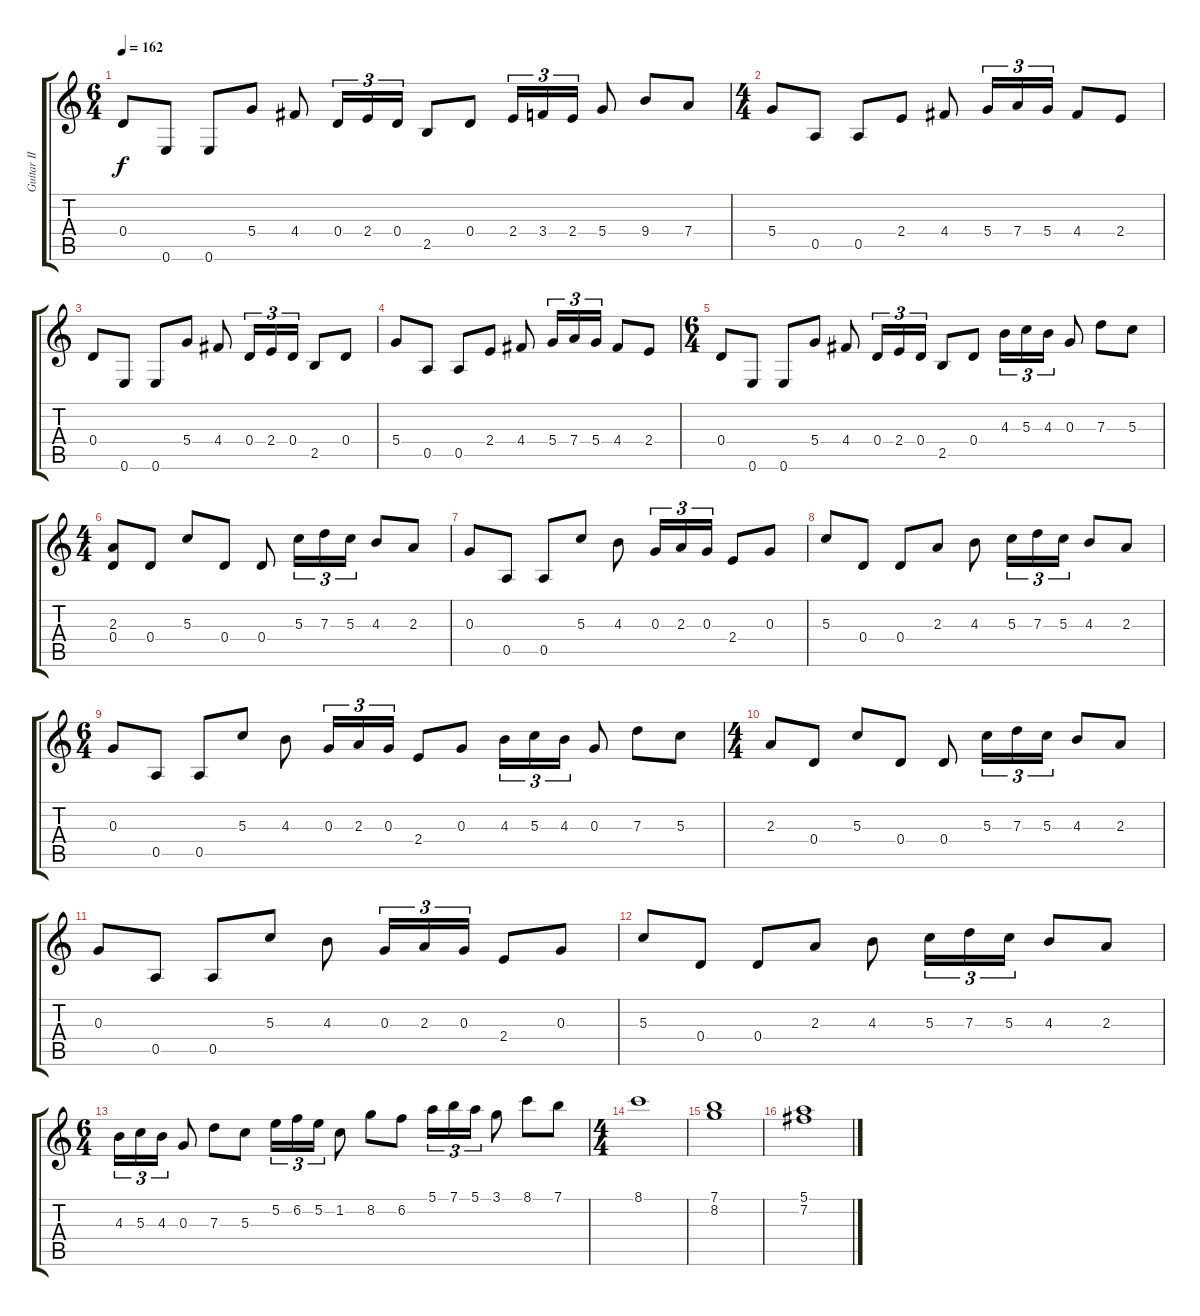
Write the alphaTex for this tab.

\track ("Guitar II" "Guitar II") {instrument distortionguitar}
\staff {score tabs}
\tuning (E4 B3 G3 D3 A2 E2) {hide}
\ts (6 4)
\tempo 162
\clef g2
\ks c
0.4.8{dy f} 0.6.8 0.6.8 5.4.8 4.4.8 0.4.16{tu (3 2)} 2.4.16{tu (3 2)} 0.4.16{tu (3 2)} 2.5.8 0.4.8 2.4.16{tu (3 2)} 3.4.16{tu (3 2)} 2.4.16{tu (3 2)} 5.4.8 9.4.8 7.4.8 |
\ts (4 4)
5.4.8 0.5.8 0.5.8 2.4.8 4.4.8 5.4.16{tu (3 2)} 7.4.16{tu (3 2)} 5.4.16{tu (3 2)} 4.4.8 2.4.8 |
0.4.8 0.6.8 0.6.8 5.4.8 4.4.8 0.4.16{tu (3 2)} 2.4.16{tu (3 2)} 0.4.16{tu (3 2)} 2.5.8 0.4.8 |
5.4.8 0.5.8 0.5.8 2.4.8 4.4.8 5.4.16{tu (3 2)} 7.4.16{tu (3 2)} 5.4.16{tu (3 2)} 4.4.8 2.4.8 |
\ts (6 4)
0.4.8 0.6.8 0.6.8 5.4.8 4.4.8 0.4.16{tu (3 2)} 2.4.16{tu (3 2)} 0.4.16{tu (3 2)} 2.5.8 0.4.8 4.3.16{tu (3 2)} 5.3.16{tu (3 2)} 4.3.16{tu (3 2)} 0.3.8 7.3.8 5.3.8 |
\ts (4 4)
(2.3 0.4).8 0.4.8 5.3.8 0.4.8 0.4.8 5.3.16{tu (3 2)} 7.3.16{tu (3 2)} 5.3.16{tu (3 2)} 4.3.8 2.3.8 |
0.3.8 0.5.8 0.5.8 5.3.8 4.3.8 0.3.16{tu (3 2)} 2.3.16{tu (3 2)} 0.3.16{tu (3 2)} 2.4.8 0.3.8 |
5.3.8 0.4.8 0.4.8 2.3.8 4.3.8 5.3.16{tu (3 2)} 7.3.16{tu (3 2)} 5.3.16{tu (3 2)} 4.3.8 2.3.8 |
\ts (6 4)
0.3.8 0.5.8 0.5.8 5.3.8 4.3.8 0.3.16{tu (3 2)} 2.3.16{tu (3 2)} 0.3.16{tu (3 2)} 2.4.8 0.3.8 4.3.16{tu (3 2)} 5.3.16{tu (3 2)} 4.3.16{tu (3 2)} 0.3.8 7.3.8 5.3.8 |
\ts (4 4)
2.3.8 0.4.8 5.3.8 0.4.8 0.4.8 5.3.16{tu (3 2)} 7.3.16{tu (3 2)} 5.3.16{tu (3 2)} 4.3.8 2.3.8 |
0.3.8 0.5.8 0.5.8 5.3.8 4.3.8 0.3.16{tu (3 2)} 2.3.16{tu (3 2)} 0.3.16{tu (3 2)} 2.4.8 0.3.8 |
5.3.8 0.4.8 0.4.8 2.3.8 4.3.8 5.3.16{tu (3 2)} 7.3.16{tu (3 2)} 5.3.16{tu (3 2)} 4.3.8 2.3.8 |
\ts (6 4)
4.3.16{tu (3 2)} 5.3.16{tu (3 2)} 4.3.16{tu (3 2)} 0.3.8 7.3.8 5.3.8 5.2.16{tu (3 2)} 6.2.16{tu (3 2)} 5.2.16{tu (3 2)} 1.2.8 8.2.8 6.2.8 5.1.16{tu (3 2)} 7.1.16{tu (3 2)} 5.1.16{tu (3 2)} 3.1.8 8.1.8 7.1.8 |
\ts (4 4)
8.1.1 |
(7.1 8.2).1 |
(5.1 7.2).1
